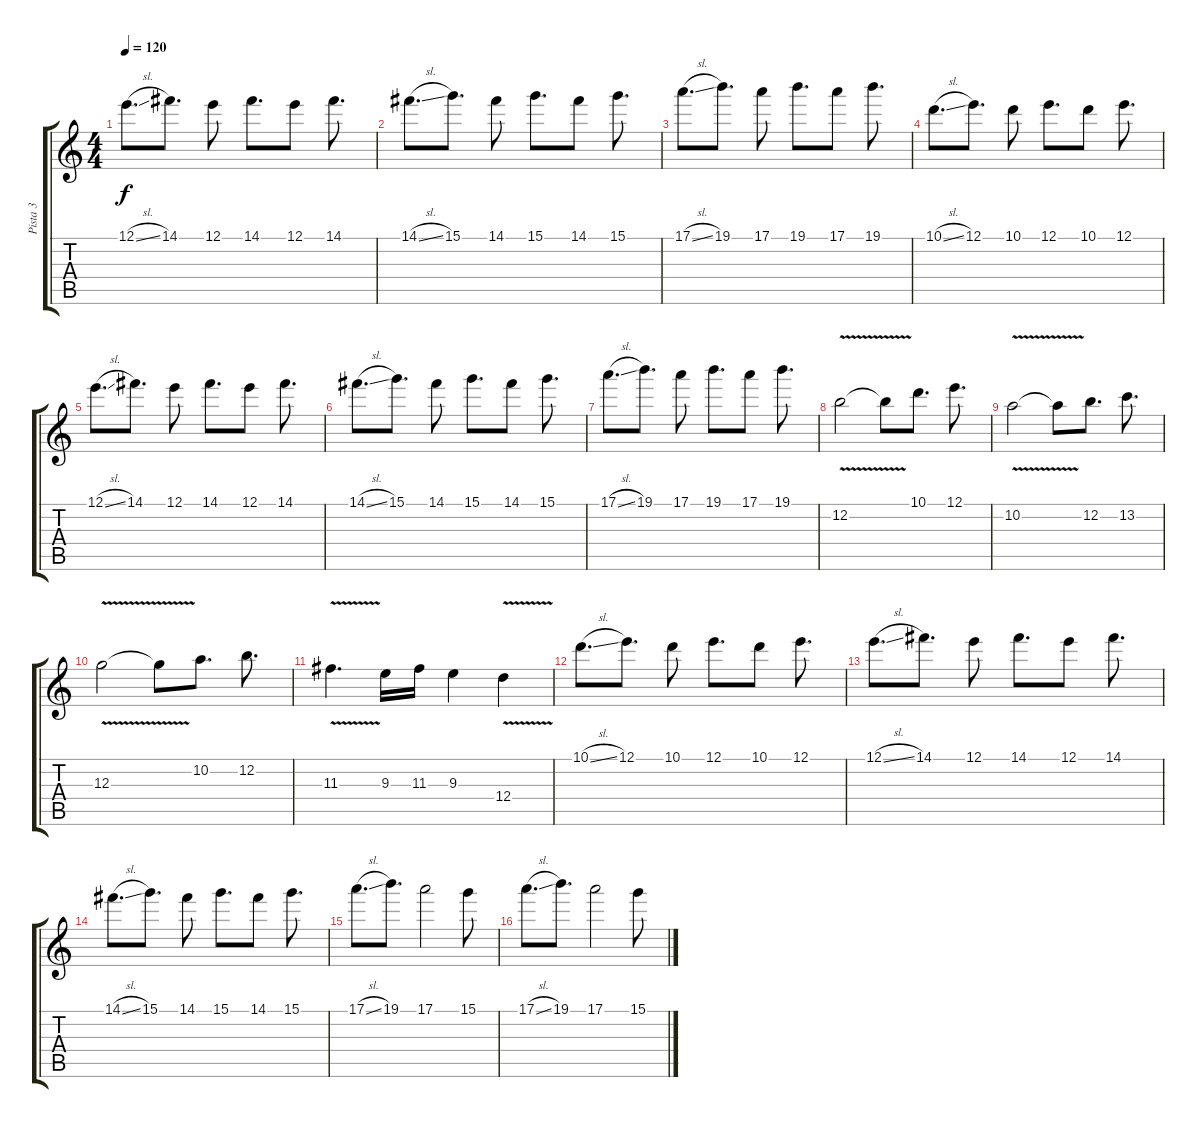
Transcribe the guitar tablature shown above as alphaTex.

\track ("Pista 3" "Pista 3") {instrument overdrivenguitar}
\staff {score tabs}
\tuning (E4 B3 G3 D3 A2 E2) {hide}
\ts (4 4)
\tempo 120
\clef g2
\ks c
12.1{sl}.8{d dy f} 14.1.8{d} 12.1.8 14.1.8{d} 12.1.8 14.1.8{d} |
14.1{sl}.8{d} 15.1.8{d} 14.1.8 15.1.8{d} 14.1.8 15.1.8{d} |
17.1{sl}.8{d} 19.1.8{d} 17.1.8 19.1.8{d} 17.1.8 19.1.8{d} |
10.1{sl}.8{d} 12.1.8{d} 10.1.8 12.1.8{d} 10.1.8 12.1.8{d} |
12.1{sl}.8{d} 14.1.8{d} 12.1.8 14.1.8{d} 12.1.8 14.1.8{d} |
14.1{sl}.8{d} 15.1.8{d} 14.1.8 15.1.8{d} 14.1.8 15.1.8{d} |
17.1{sl}.8{d} 19.1.8{d} 17.1.8 19.1.8{d} 17.1.8 19.1.8{d} |
12.2{v}.2 12.2{t}.8 10.1.8{d} 12.1.8{d} |
10.2{v}.2 10.2{t}.8 12.2.8{d} 13.2.8{d} |
12.3{v}.2 12.3{t}.8 10.2.8{d} 12.2.8{d} |
11.3{v}.4{d} 9.3.16 11.3.16 9.3.4 12.4{v}.4 |
10.1{sl}.8{d} 12.1.8{d} 10.1.8 12.1.8{d} 10.1.8 12.1.8{d} |
12.1{sl}.8{d} 14.1.8{d} 12.1.8 14.1.8{d} 12.1.8 14.1.8{d} |
14.1{sl}.8{d} 15.1.8{d} 14.1.8 15.1.8{d} 14.1.8 15.1.8{d} |
17.1{sl}.8{d} 19.1.8{d} 17.1.2 15.1.8 |
17.1{sl}.8{d} 19.1.8{d} 17.1.2 15.1.8
